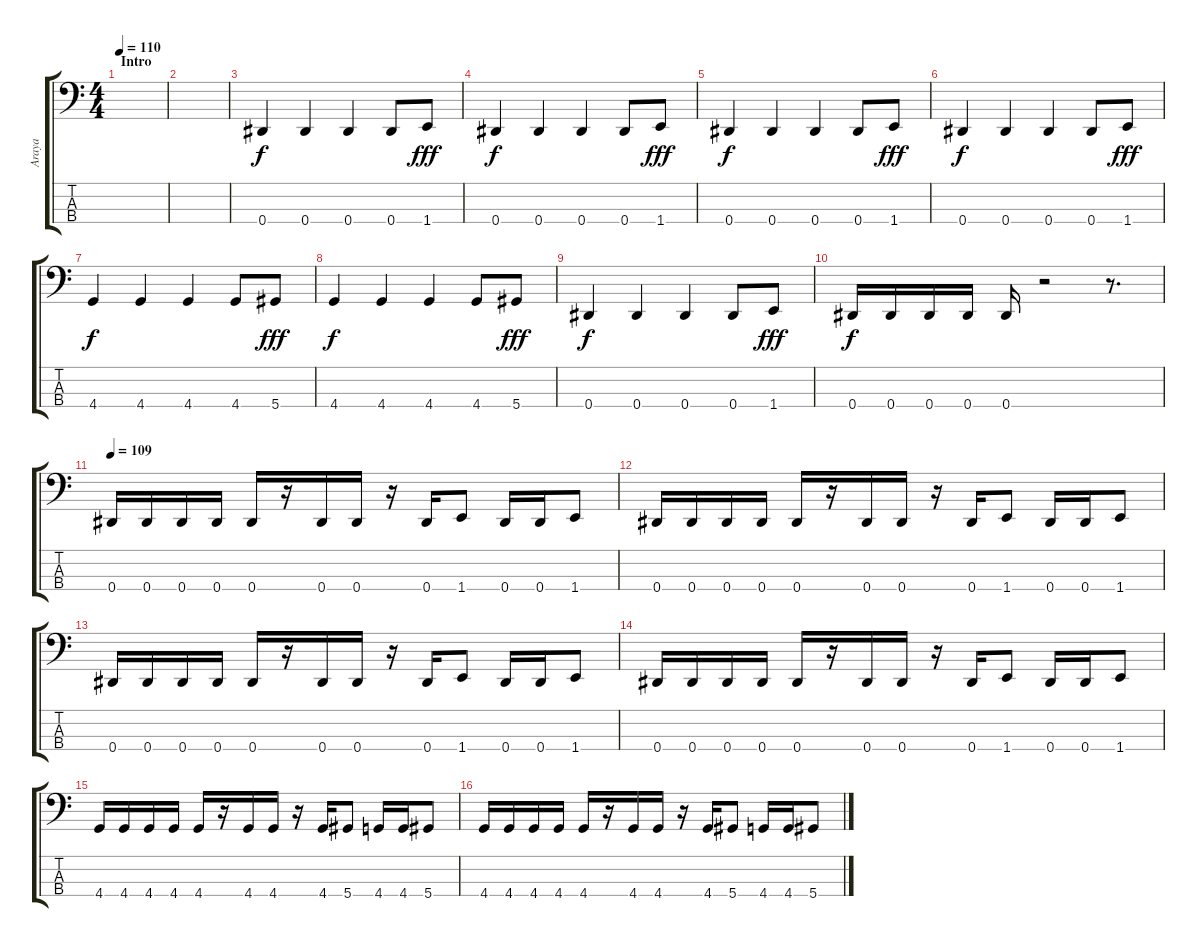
\track ("Araya" "Araya") {instrument electricbasspick}
\staff {score tabs}
\tuning (Gb2 Db2 Ab1 Eb1) {hide}
\ts (4 4)
\section ("" "Intro")
\tempo 110
\clef f4
\ks c
|
|
0.4.4 0.4.4 0.4.4 0.4.8 1.4.8{dy fff} |
0.4.4{dy f} 0.4.4 0.4.4 0.4.8 1.4.8{dy fff} |
0.4.4{dy f} 0.4.4 0.4.4 0.4.8 1.4.8{dy fff} |
0.4.4{dy f} 0.4.4 0.4.4 0.4.8 1.4.8{dy fff} |
4.4.4{dy f} 4.4.4 4.4.4 4.4.8 5.4.8{dy fff} |
4.4.4{dy f} 4.4.4 4.4.4 4.4.8 5.4.8{dy fff} |
0.4.4{dy f} 0.4.4 0.4.4 0.4.8 1.4.8{dy fff} |
0.4.16{dy f} 0.4.16 0.4.16 0.4.16 0.4.16 r.2 r.8{d} |
\tempo 109
0.4.16 0.4.16 0.4.16 0.4.16 0.4.16 r.16 0.4.16 0.4.16 r.16 0.4.16 1.4.8 0.4.16 0.4.16 1.4.8 |
0.4.16 0.4.16 0.4.16 0.4.16 0.4.16 r.16 0.4.16 0.4.16 r.16 0.4.16 1.4.8 0.4.16 0.4.16 1.4.8 |
0.4.16 0.4.16 0.4.16 0.4.16 0.4.16 r.16 0.4.16 0.4.16 r.16 0.4.16 1.4.8 0.4.16 0.4.16 1.4.8 |
0.4.16 0.4.16 0.4.16 0.4.16 0.4.16 r.16 0.4.16 0.4.16 r.16 0.4.16 1.4.8 0.4.16 0.4.16 1.4.8 |
4.4.16 4.4.16 4.4.16 4.4.16 4.4.16 r.16 4.4.16 4.4.16 r.16 4.4.16 5.4.8 4.4.16 4.4.16 5.4.8 |
4.4.16 4.4.16 4.4.16 4.4.16 4.4.16 r.16 4.4.16 4.4.16 r.16 4.4.16 5.4.8 4.4.16 4.4.16 5.4.8
